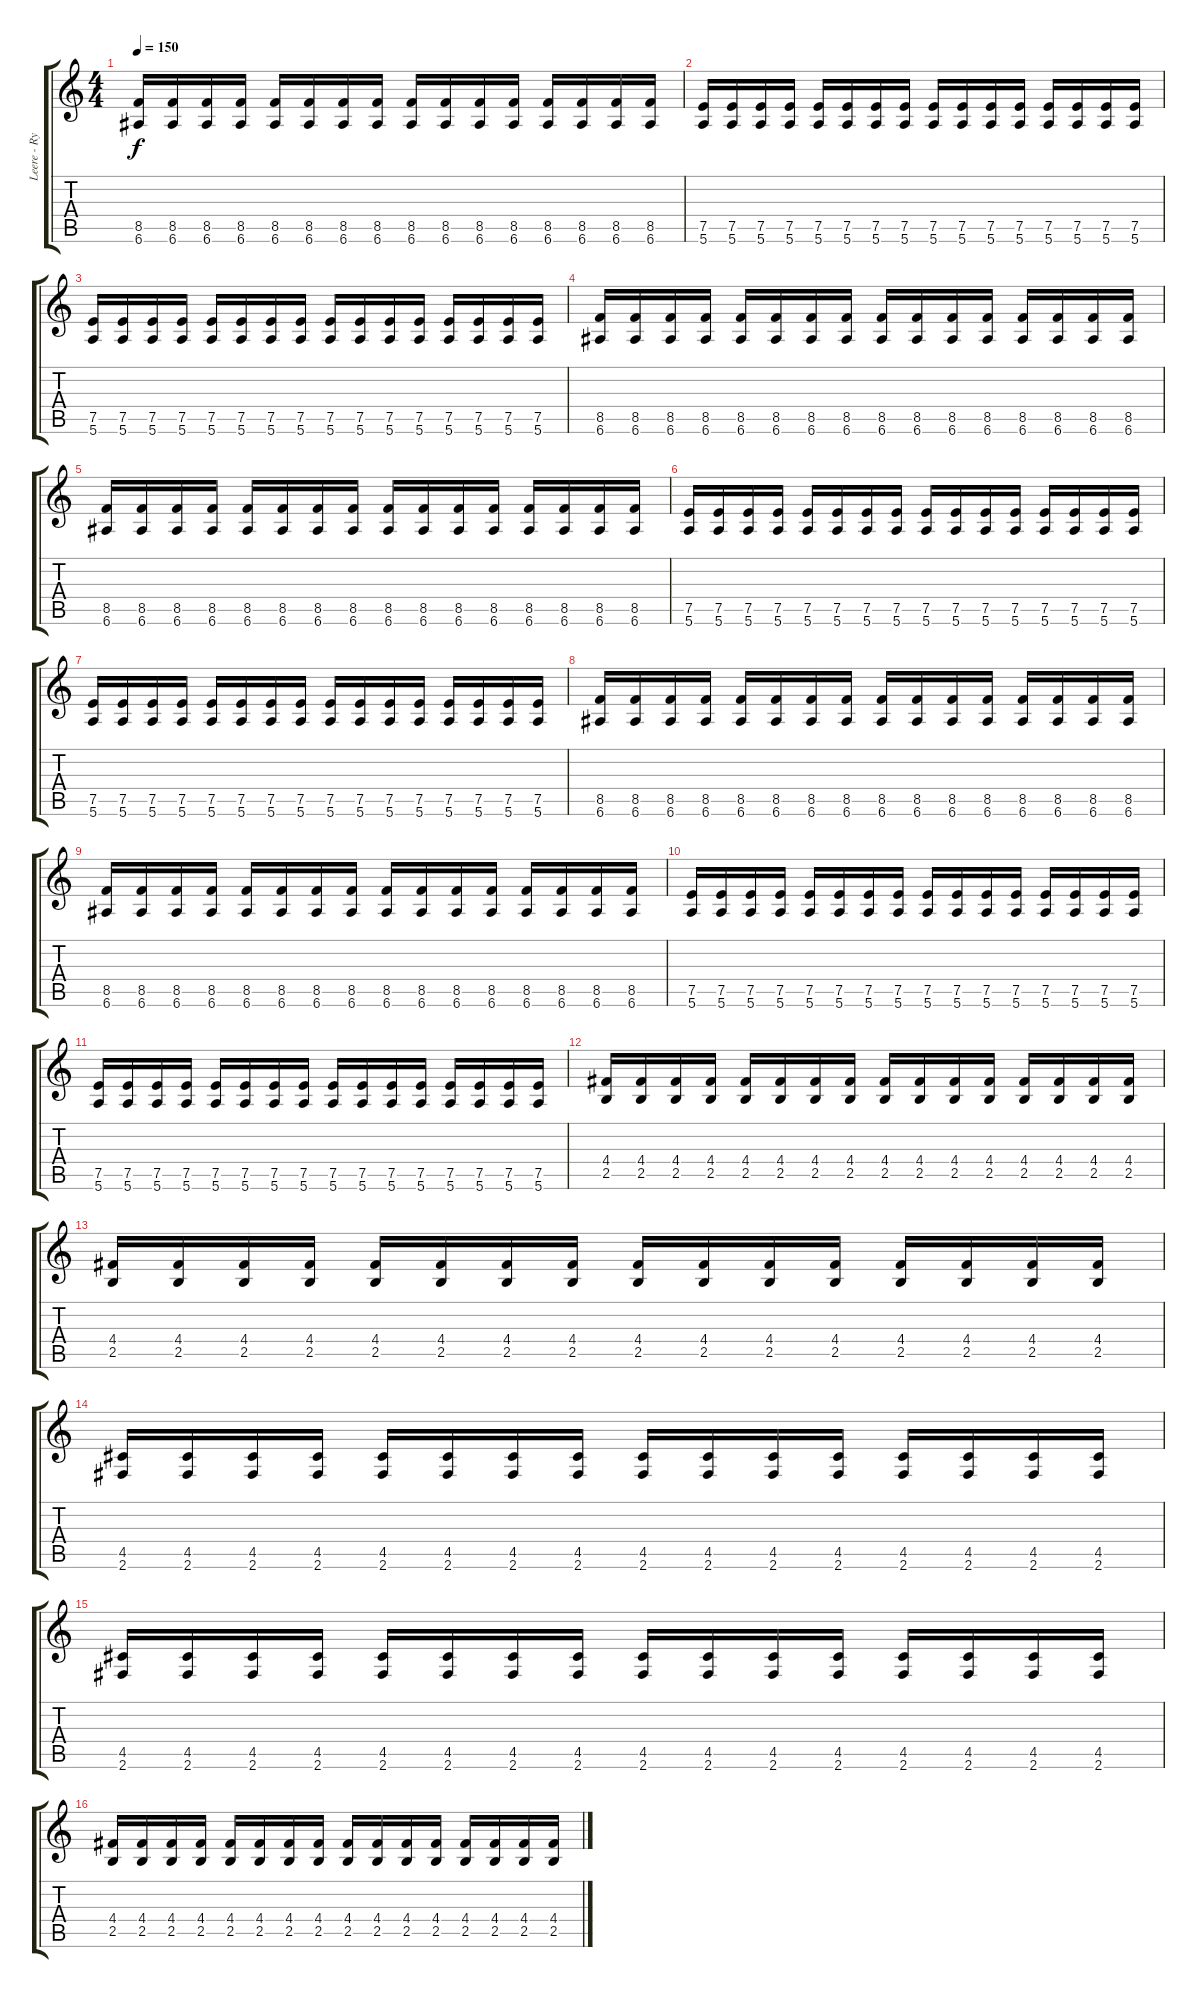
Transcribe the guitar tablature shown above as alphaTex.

\track ("Leere - Rythm Guitar" "Leere - Ry") {instrument distortionguitar}
\staff {score tabs}
\tuning (E4 B3 G3 D3 A2 E2) {hide}
\ts (4 4)
\tempo 150
\clef g2
\ks c
(8.5 6.6).16{dy f} (8.5 6.6).16 (8.5 6.6).16 (8.5 6.6).16 (8.5 6.6).16 (8.5 6.6).16 (8.5 6.6).16 (8.5 6.6).16 (8.5 6.6).16 (8.5 6.6).16 (8.5 6.6).16 (8.5 6.6).16 (8.5 6.6).16 (8.5 6.6).16 (8.5 6.6).16 (8.5 6.6).16 |
(7.5 5.6).16 (7.5 5.6).16 (7.5 5.6).16 (7.5 5.6).16 (7.5 5.6).16 (7.5 5.6).16 (7.5 5.6).16 (7.5 5.6).16 (7.5 5.6).16 (7.5 5.6).16 (7.5 5.6).16 (7.5 5.6).16 (7.5 5.6).16 (7.5 5.6).16 (7.5 5.6).16 (7.5 5.6).16 |
(7.5 5.6).16 (7.5 5.6).16 (7.5 5.6).16 (7.5 5.6).16 (7.5 5.6).16 (7.5 5.6).16 (7.5 5.6).16 (7.5 5.6).16 (7.5 5.6).16 (7.5 5.6).16 (7.5 5.6).16 (7.5 5.6).16 (7.5 5.6).16 (7.5 5.6).16 (7.5 5.6).16 (7.5 5.6).16 |
(8.5 6.6).16 (8.5 6.6).16 (8.5 6.6).16 (8.5 6.6).16 (8.5 6.6).16 (8.5 6.6).16 (8.5 6.6).16 (8.5 6.6).16 (8.5 6.6).16 (8.5 6.6).16 (8.5 6.6).16 (8.5 6.6).16 (8.5 6.6).16 (8.5 6.6).16 (8.5 6.6).16 (8.5 6.6).16 |
(8.5 6.6).16 (8.5 6.6).16 (8.5 6.6).16 (8.5 6.6).16 (8.5 6.6).16 (8.5 6.6).16 (8.5 6.6).16 (8.5 6.6).16 (8.5 6.6).16 (8.5 6.6).16 (8.5 6.6).16 (8.5 6.6).16 (8.5 6.6).16 (8.5 6.6).16 (8.5 6.6).16 (8.5 6.6).16 |
(7.5 5.6).16 (7.5 5.6).16 (7.5 5.6).16 (7.5 5.6).16 (7.5 5.6).16 (7.5 5.6).16 (7.5 5.6).16 (7.5 5.6).16 (7.5 5.6).16 (7.5 5.6).16 (7.5 5.6).16 (7.5 5.6).16 (7.5 5.6).16 (7.5 5.6).16 (7.5 5.6).16 (7.5 5.6).16 |
(7.5 5.6).16 (7.5 5.6).16 (7.5 5.6).16 (7.5 5.6).16 (7.5 5.6).16 (7.5 5.6).16 (7.5 5.6).16 (7.5 5.6).16 (7.5 5.6).16 (7.5 5.6).16 (7.5 5.6).16 (7.5 5.6).16 (7.5 5.6).16 (7.5 5.6).16 (7.5 5.6).16 (7.5 5.6).16 |
(8.5 6.6).16 (8.5 6.6).16 (8.5 6.6).16 (8.5 6.6).16 (8.5 6.6).16 (8.5 6.6).16 (8.5 6.6).16 (8.5 6.6).16 (8.5 6.6).16 (8.5 6.6).16 (8.5 6.6).16 (8.5 6.6).16 (8.5 6.6).16 (8.5 6.6).16 (8.5 6.6).16 (8.5 6.6).16 |
(8.5 6.6).16 (8.5 6.6).16 (8.5 6.6).16 (8.5 6.6).16 (8.5 6.6).16 (8.5 6.6).16 (8.5 6.6).16 (8.5 6.6).16 (8.5 6.6).16 (8.5 6.6).16 (8.5 6.6).16 (8.5 6.6).16 (8.5 6.6).16 (8.5 6.6).16 (8.5 6.6).16 (8.5 6.6).16 |
(7.5 5.6).16 (7.5 5.6).16 (7.5 5.6).16 (7.5 5.6).16 (7.5 5.6).16 (7.5 5.6).16 (7.5 5.6).16 (7.5 5.6).16 (7.5 5.6).16 (7.5 5.6).16 (7.5 5.6).16 (7.5 5.6).16 (7.5 5.6).16 (7.5 5.6).16 (7.5 5.6).16 (7.5 5.6).16 |
(7.5 5.6).16 (7.5 5.6).16 (7.5 5.6).16 (7.5 5.6).16 (7.5 5.6).16 (7.5 5.6).16 (7.5 5.6).16 (7.5 5.6).16 (7.5 5.6).16 (7.5 5.6).16 (7.5 5.6).16 (7.5 5.6).16 (7.5 5.6).16 (7.5 5.6).16 (7.5 5.6).16 (7.5 5.6).16 |
(4.4 2.5).16 (4.4 2.5).16 (4.4 2.5).16 (4.4 2.5).16 (4.4 2.5).16 (4.4 2.5).16 (4.4 2.5).16 (4.4 2.5).16 (4.4 2.5).16 (4.4 2.5).16 (4.4 2.5).16 (4.4 2.5).16 (4.4 2.5).16 (4.4 2.5).16 (4.4 2.5).16 (4.4 2.5).16 |
(4.4 2.5).16 (4.4 2.5).16 (4.4 2.5).16 (4.4 2.5).16 (4.4 2.5).16 (4.4 2.5).16 (4.4 2.5).16 (4.4 2.5).16 (4.4 2.5).16 (4.4 2.5).16 (4.4 2.5).16 (4.4 2.5).16 (4.4 2.5).16 (4.4 2.5).16 (4.4 2.5).16 (4.4 2.5).16 |
(4.5 2.6).16 (4.5 2.6).16 (4.5 2.6).16 (4.5 2.6).16 (4.5 2.6).16 (4.5 2.6).16 (4.5 2.6).16 (4.5 2.6).16 (4.5 2.6).16 (4.5 2.6).16 (4.5 2.6).16 (4.5 2.6).16 (4.5 2.6).16 (4.5 2.6).16 (4.5 2.6).16 (4.5 2.6).16 |
(4.5 2.6).16 (4.5 2.6).16 (4.5 2.6).16 (4.5 2.6).16 (4.5 2.6).16 (4.5 2.6).16 (4.5 2.6).16 (4.5 2.6).16 (4.5 2.6).16 (4.5 2.6).16 (4.5 2.6).16 (4.5 2.6).16 (4.5 2.6).16 (4.5 2.6).16 (4.5 2.6).16 (4.5 2.6).16 |
(4.4 2.5).16 (4.4 2.5).16 (4.4 2.5).16 (4.4 2.5).16 (4.4 2.5).16 (4.4 2.5).16 (4.4 2.5).16 (4.4 2.5).16 (4.4 2.5).16 (4.4 2.5).16 (4.4 2.5).16 (4.4 2.5).16 (4.4 2.5).16 (4.4 2.5).16 (4.4 2.5).16 (4.4 2.5).16
